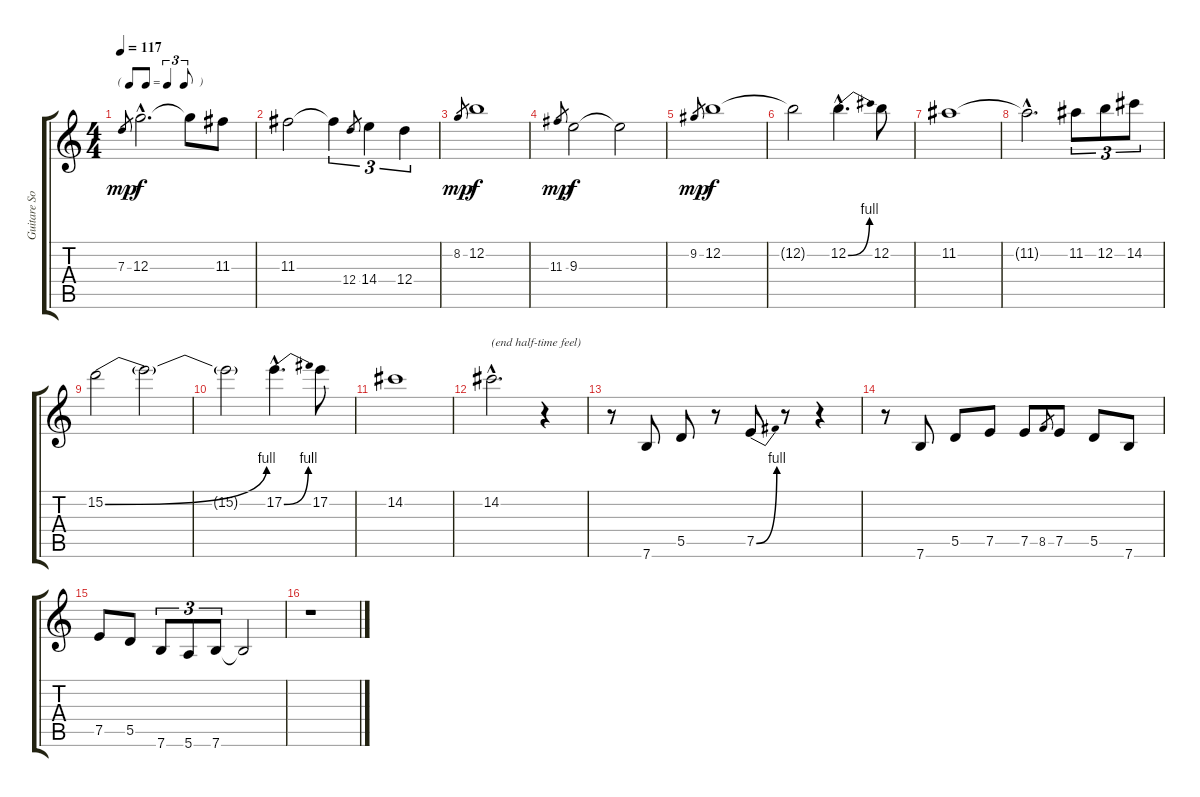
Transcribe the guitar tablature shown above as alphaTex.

\track ("Guitare Solo" "Guitare So") {instrument distortionguitar}
\staff {score tabs}
\tuning (E4 B3 G3 D3 A2 E2) {hide}
\ts (4 4)
\tf triplet8th
\tempo 117
\clef g2
\ks c
7.3.8{gr dy mp} 12.3{hac}.2{d dy f} 12.3{t}.8 11.3.8 |
11.3.2 11.3{t}.4{tu (3 2)} 12.4.8{gr} 14.4.4{tu (3 2)} 12.4.4{tu (3 2)} |
8.2.8{gr dy mp} 12.2.1{dy f} |
11.3.8{gr dy mp} 9.3.2{dy f} 9.3{t}.2 |
9.2.8{gr dy mp} 12.2.1{dy f} |
12.2{t}.2 12.2{be (bend 0 0 60 4) hac}.4{d} 12.2.8 |
11.2.1 |
11.2{hac t}.2{d} 11.2.8{tu (3 2)} 12.2.8{tu (3 2)} 14.2.8{tu (3 2)} |
15.2{be (bend 0 0 60 4)}.2 15.2{t}.2 |
15.2{t}.2 17.2{be (bend 0 0 60 4) hac}.4{d} 17.2.8 |
14.2.1 |
14.2{hac}.2{d txt "(end half-time feel)"} r.4 |
r.8 7.6.8 5.5.8 r.8 7.5{be (bend 0 0 60 4)}.8 r.8 r.4 |
r.8 7.6.8 5.5.8 7.5.8 7.5.8 8.5.8{gr} 7.5.8 5.5.8 7.6.8 |
7.5.8 5.5.8 7.6.8{tu (3 2)} 5.6.8{tu (3 2)} 7.6.8{tu (3 2)} 7.6{t}.2 |
r.1
